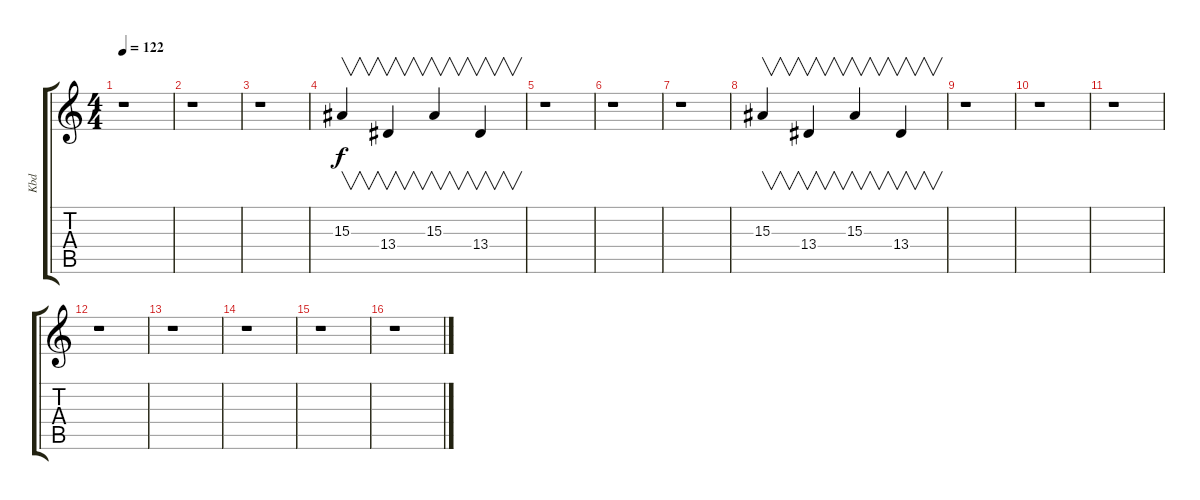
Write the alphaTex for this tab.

\track ("Kbd" "Kbd") {instrument drawbarorgan}
\staff {score tabs}
\tuning (E4 B3 G3 D3 A2 E2) {hide}
\ts (4 4)
\tempo 122
\clef g2
\ks c
r.1{dy f} |
r.1 |
r.1 |
15.3.4{v} 13.4.4{v} 15.3.4{v} 13.4.4{v} |
r.1 |
r.1 |
r.1 |
15.3.4{v} 13.4.4{v} 15.3.4{v} 13.4.4{v} |
r.1 |
r.1 |
r.1 |
r.1 |
r.1 |
r.1 |
r.1 |
r.1
